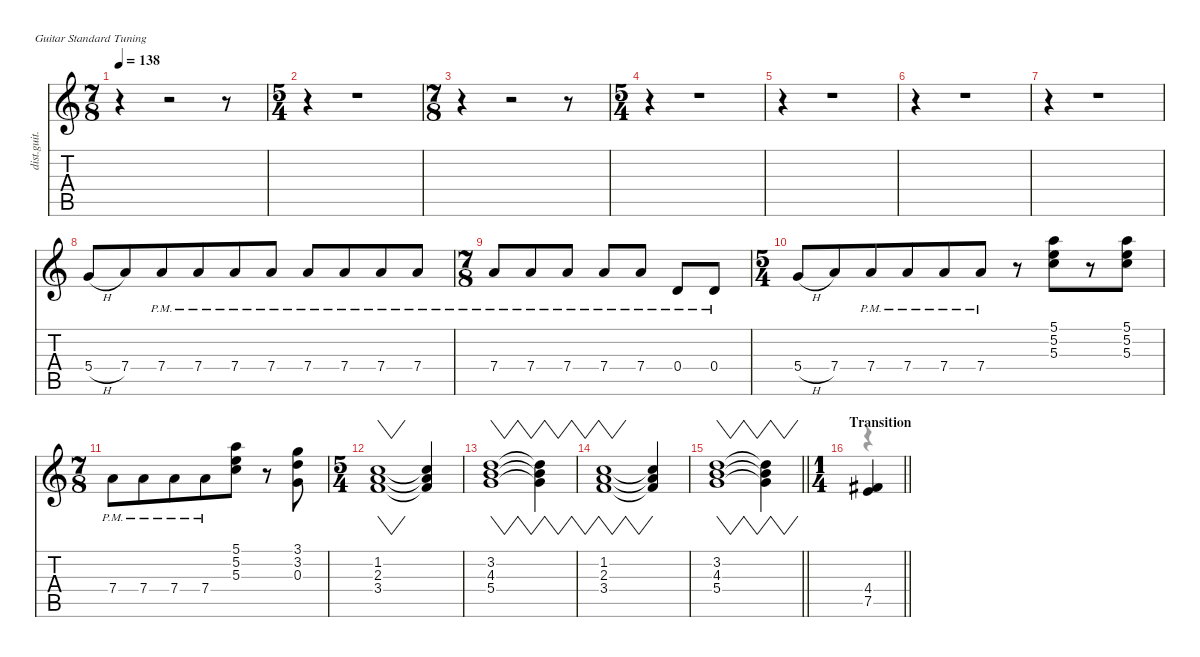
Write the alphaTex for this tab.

\defaultSystemsLayout 4
\hideDynamics
\bracketExtendMode nobrackets
\track ("Sylvain" "dist.guit.") {instrument distortionguitar}
\staff {score tabs}
\tuning (E4 B3 G3 D3 A2 E2)
\voice
\ts (7 8)
\beaming (8 3 2 2)
\tempo 138
\clef g2
\ks aminor
r.4{dy f} r.2 r.8 |
\ts (5 4)
\beaming (8 6 4)
r.4 r.1 |
\ts (7 8)
\beaming (8 6 4)
r.4 r.2 r.8 |
\ts (5 4)
\beaming (8 6 4)
r.4 r.1 |
r.4 r.1 |
r.4 r.1 |
r.4 r.1 |
5.4{h}.8{instrument electricguitarclean} 7.4.8 7.4{pm}.8 7.4{pm}.8 7.4{pm}.8 7.4{pm}.8 7.4{pm}.8 7.4{pm}.8 7.4{pm}.8 7.4{pm}.8 |
\ts (7 8)
\beaming (8 3 2 2)
7.4{pm}.8 7.4{pm}.8 7.4{pm}.8 7.4{pm}.8 7.4{pm}.8 0.4{pm}.8 0.4{pm}.8 |
\ts (5 4)
\beaming (8 6 4)
5.4{h}.8 7.4.8 7.4{pm}.8 7.4{pm}.8 7.4{pm}.8 7.4{pm}.8 r.8 (5.3 5.2 5.1).8 r.8 (5.3 5.2 5.1).8 |
\ts (7 8)
\beaming (8 6 4)
7.4{pm}.8 7.4{pm}.8 7.4{pm}.8 7.4{pm}.8 (5.3 5.2 5.1).8 r.8 (3.1 3.2 0.3).8 |
\ts (5 4)
\beaming (8 6 4)
(1.2 2.3 3.4).1{vw} (3.4{t} 2.3{t} 1.2{t}).4 |
(3.2 4.3 5.4).1{vw} (5.4{t} 4.3{t} 3.2{t}).4{vw} |
(1.2 2.3 3.4).1{vw} (3.4{t} 2.3{t} 1.2{t}).4 |
\barLineRight lightlight
(3.2 4.3 5.4).1{vw} (5.4{t} 4.3{t} 3.2{t}).4{vw} |
\ts (1 4)
\beaming (8 2)
\section ("" "Transition")
\barLineRight lightlight
(4.4{acc #} 7.5).4{instrument distortionguitar}
\voice
\clef g2
\ottava regular
\simile none
\ks aminor
|
|
|
|
|
|
|
|
|
|
|
|
|
|
\barLineRight lightlight
|
\barLineRight lightlight
r.4{dy mf}
